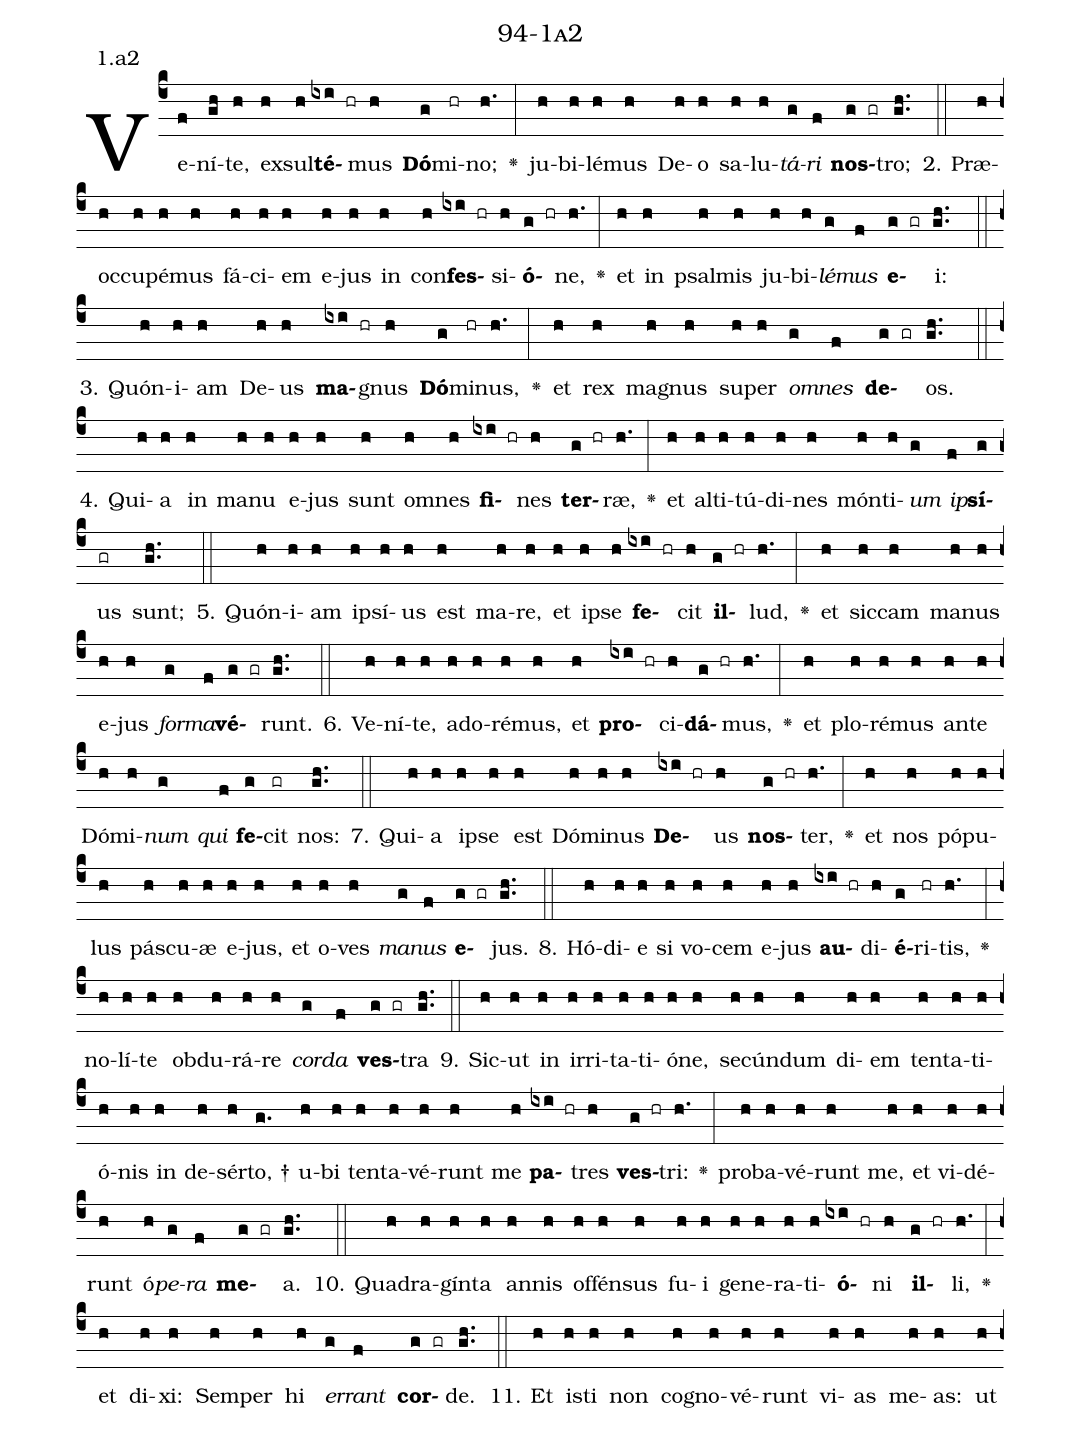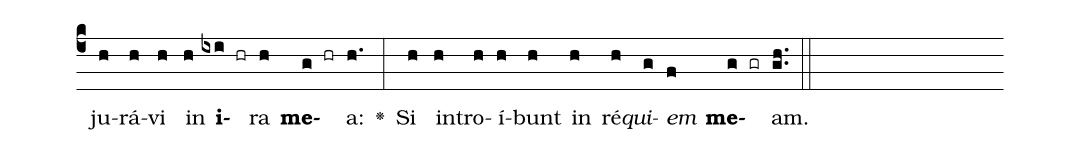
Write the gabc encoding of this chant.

name: 94-1a2;
annotation: 1.a2;
%%
(c4)Ve(f)ní(gh)te,(h) ex(h)sul(h)<b>té</b>(ixi hr)mus(h) <b>Dó</b>(g)mi(hr)no;(h.) <v>\greheightstar</v>(:) ju(h)bi(h)lé(h)mus(h) De(h)o(h) sa(h)lu(h)<i>tá</i>(g)<i>ri</i>(f) <b>nos</b>(g gr)tro;(gh..) (::)
2. Præ(h)oc(h)cu(h)pé(h)mus(h) fá(h)ci(h)em(h) e(h)jus(h) in(h) con(h)<b>fes</b>(ixi hr)si(h)<b>ó</b>(g hr)ne,(h.) <v>\greheightstar</v>(:) et(h) in(h) psal(h)mis(h) ju(h)bi(h)<i>lé</i>(g)<i>mus</i>(f) <b>e</b>(g gr)i:(gh..) (::)
3. Quón(h)i(h)am(h) De(h)us(h) <b>ma</b>(ixi hr)gnus(h) <b>Dó</b>(g)mi(hr)nus,(h.) <v>\greheightstar</v>(:) et(h) rex(h) ma(h)gnus(h) su(h)per(h) <i>om</i>(g)<i>nes</i>(f) <b>de</b>(g gr)os.(gh..) (::)
4. Qui(h)a(h) in(h) ma(h)nu(h) e(h)jus(h) sunt(h) om(h)nes(h) <b>fi</b>(ixi hr)nes(h) <b>ter</b>(g hr)ræ,(h.) <v>\greheightstar</v>(:) et(h) al(h)ti(h)tú(h)di(h)nes(h) món(h)ti(h)<i>um</i>(g) <i>ip</i>(f)<b>sí</b>(g)us(gr) sunt;(gh..) (::)
5. Quón(h)i(h)am(h) ip(h)sí(h)us(h) est(h) ma(h)re,(h) et(h) ip(h)se(h) <b>fe</b>(ixi hr)cit(h) <b>il</b>(g hr)lud,(h.) <v>\greheightstar</v>(:) et(h) sic(h)cam(h) ma(h)nus(h) e(h)jus(h) <i>for</i>(g)<i>ma</i>(f)<b>vé</b>(g gr)runt.(gh..) (::)
6. Ve(h)ní(h)te,(h) ad(h)o(h)ré(h)mus,(h) et(h) <b>pro</b>(ixi hr)ci(h)<b>dá</b>(g hr)mus,(h.) <v>\greheightstar</v>(:) et(h) plo(h)ré(h)mus(h) an(h)te(h) Dó(h)mi(h)<i>num</i>(g) <i>qui</i>(f) <b>fe</b>(g)cit(gr) nos:(gh..) (::)
7. Qui(h)a(h) ip(h)se(h) est(h) Dó(h)mi(h)nus(h) <b>De</b>(ixi hr)us(h) <b>nos</b>(g hr)ter,(h.) <v>\greheightstar</v>(:) et(h) nos(h) pó(h)pu(h)lus(h) pás(h)cu(h)æ(h) e(h)jus,(h) et(h) o(h)ves(h) <i>ma</i>(g)<i>nus</i>(f) <b>e</b>(g gr)jus.(gh..) (::)
8. Hó(h)di(h)e(h) si(h) vo(h)cem(h) e(h)jus(h) <b>au</b>(ixi hr)di(h)<b>é</b>(g)ri(hr)tis,(h.) <v>\greheightstar</v>(:) no(h)lí(h)te(h) ob(h)du(h)rá(h)re(h) <i>cor</i>(g)<i>da</i>(f) <b>ves</b>(g gr)tra(gh..) (::)
9. Sic(h)ut(h) in(h) ir(h)ri(h)ta(h)ti(h)ó(h)ne,(h) se(h)cún(h)dum(h) di(h)em(h) ten(h)ta(h)ti(h)ó(h)nis(h) in(h) de(h)sér(h)to, †(g.) u(h)bi(h) ten(h)ta(h)vé(h)runt(h) me(h) <b>pa</b>(ixi hr)tres(h) <b>ves</b>(g hr)tri:(h.) <v>\greheightstar</v>(:) pro(h)ba(h)vé(h)runt(h) me,(h) et(h) vi(h)dé(h)runt(h) ó(h)<i>pe</i>(g)<i>ra</i>(f) <b>me</b>(g gr)a.(gh..) (::)
10. Qua(h)dra(h)gín(h)ta(h) an(h)nis(h) of(h)fén(h)sus(h) fu(h)i(h) ge(h)ne(h)ra(h)ti(h)<b>ó</b>(ixi hr)ni(h) <b>il</b>(g hr)li,(h.) <v>\greheightstar</v>(:) et(h) di(h)xi:(h) Sem(h)per(h) hi(h) <i>er</i>(g)<i>rant</i>(f) <b>cor</b>(g gr)de.(gh..) (::)
11. Et(h) is(h)ti(h) non(h) co(h)gno(h)vé(h)runt(h) vi(h)as(h) me(h)as:(h) ut(h) ju(h)rá(h)vi(h) in(h) <b>i</b>(ixi hr)ra(h) <b>me</b>(g hr)a:(h.) <v>\greheightstar</v>(:) Si(h) in(h)tro(h)í(h)bunt(h) in(h) ré(h)<i>qui</i>(g)<i>em</i>(f) <b>me</b>(g gr)am.(gh..) (::)
